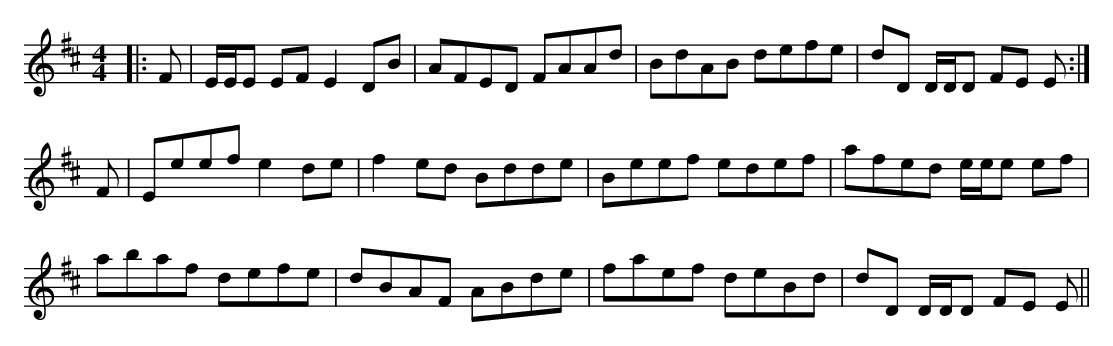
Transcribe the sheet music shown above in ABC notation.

X:1
M:4/4
K:Edor
|:F|E/E/E EF E2 DB|AFED FAAd|BdAB defe|dD D/D/D FE E:|
F|Eeef e2 de|f2 ed Bdde|Beef edef|afed e/e/e ef|
abaf defe|dBAF ABde|faef deBd|dD D/D/D FE E||
